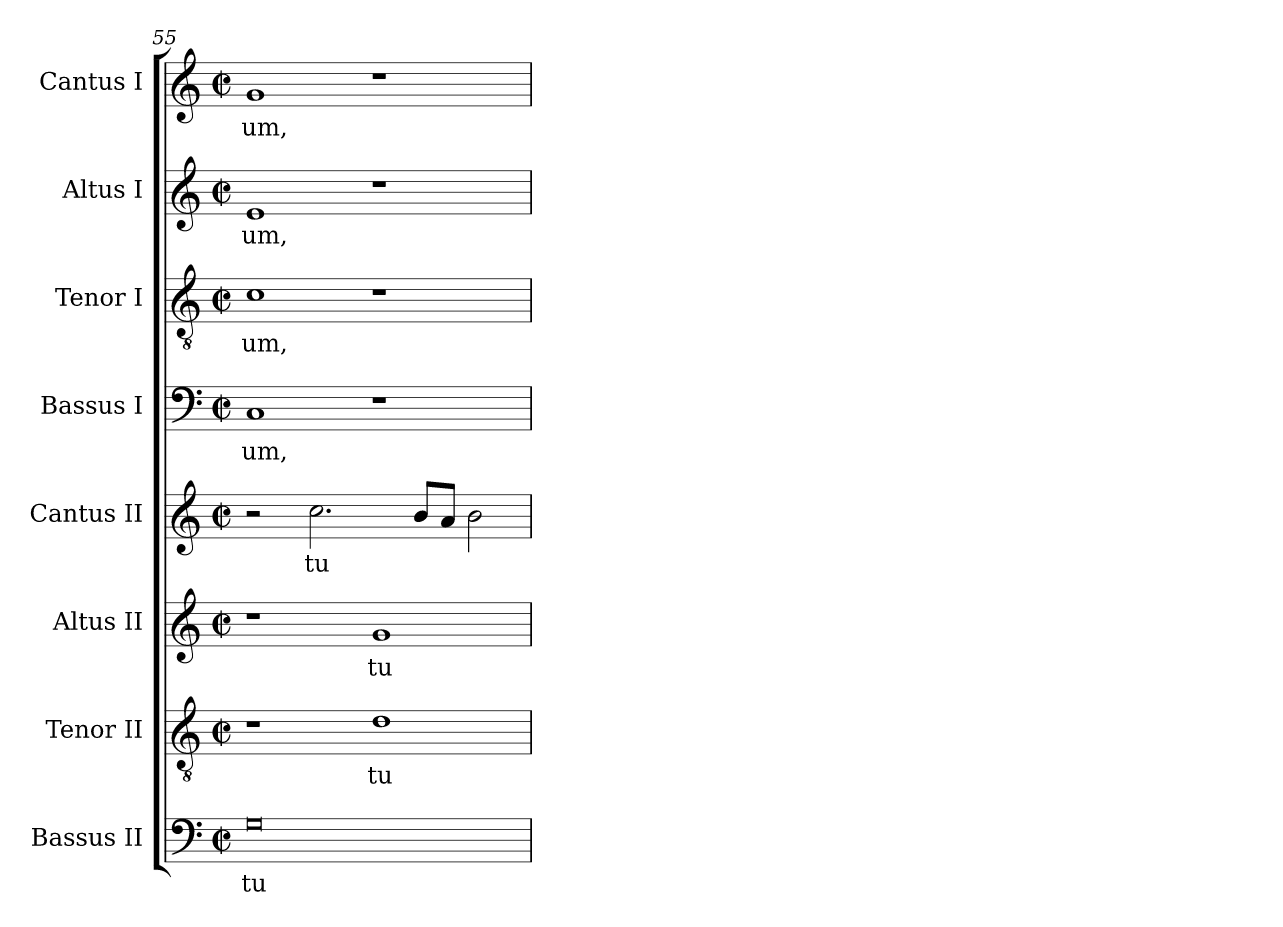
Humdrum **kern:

**kern	**text	**kern	**text	**kern	**text	**kern	**text	**kern	**text	**kern	**text	**kern	**text	**kern	**text
*part8	*part8	*part7	*part7	*part6	*part6	*part5	*part5	*part4	*part4	*part3	*part3	*part2	*part2	*part1	*part1
*staff8	*staff8	*staff7	*staff7	*staff6	*staff6	*staff5	*staff5	*staff4	*staff4	*staff3	*staff3	*staff2	*staff2	*staff1	*staff1
*I"Bassus II	*	*I"Tenor II	*	*I"Altus II	*	*I"Cantus II	*	*I"Bassus I	*	*I"Tenor I	*	*I"Altus I	*	*I"Cantus I	*
*clefF4	*	*clefGv2	*	*clefG2	*	*clefG2	*	*clefF4	*	*clefGv2	*	*clefG2	*	*clefG2	*
*M2/2	*	*M2/2	*	*M2/2	*	*M2/2	*	*M2/2	*	*M2/2	*	*M2/2	*	*M2/2	*
*met(c|)	*	*met(c|)	*	*met(c|)	*	*met(c|)	*	*met(c|)	*	*met(c|)	*	*met(c|)	*	*met(c|)	*
=55	=55	=55	=55	=55	=55	=55	=55	=55	=55	=55	=55	=55	=55	=55	=55
!	!LO:LY:b:cj	!	!	!	!	!	!	!	!LO:LY:b:cj	!	!LO:LY:b:cj	!	!LO:LY:b:cj	!	!LO:LY:b:cj
0G	tu	1r	.	1r	.	2r	.	1C	-um,	1c	um,	1e	um,	1g	-um,
!	!	!	!	!	!	!	!LO:LY:b:cj	!	!	!	!	!	!	!	!
.	.	.	.	.	.	2.cc\	tu	.	.	.	.	.	.	.	.
!	!	!	!LO:LY:b:cj	!	!LO:LY:b:cj	!	!	!	!	!	!	!	!	!	!
.	.	1d	tu	1g	tu	.	.	1r	.	1r	.	1r	.	1r	.
.	.	.	.	.	.	8b/L	.	.	.	.	.	.	.	.	.
.	.	.	.	.	.	8a/J	.	.	.	.	.	.	.	.	.
.	.	.	.	.	.	2b\	.	.	.	.	.	.	.	.	.
=	=	=	=	=	=	=	=	=	=	=	=	=	=	=	=
*-	*-	*-	*-	*-	*-	*-	*-	*-	*-	*-	*-	*-	*-	*-	*-
